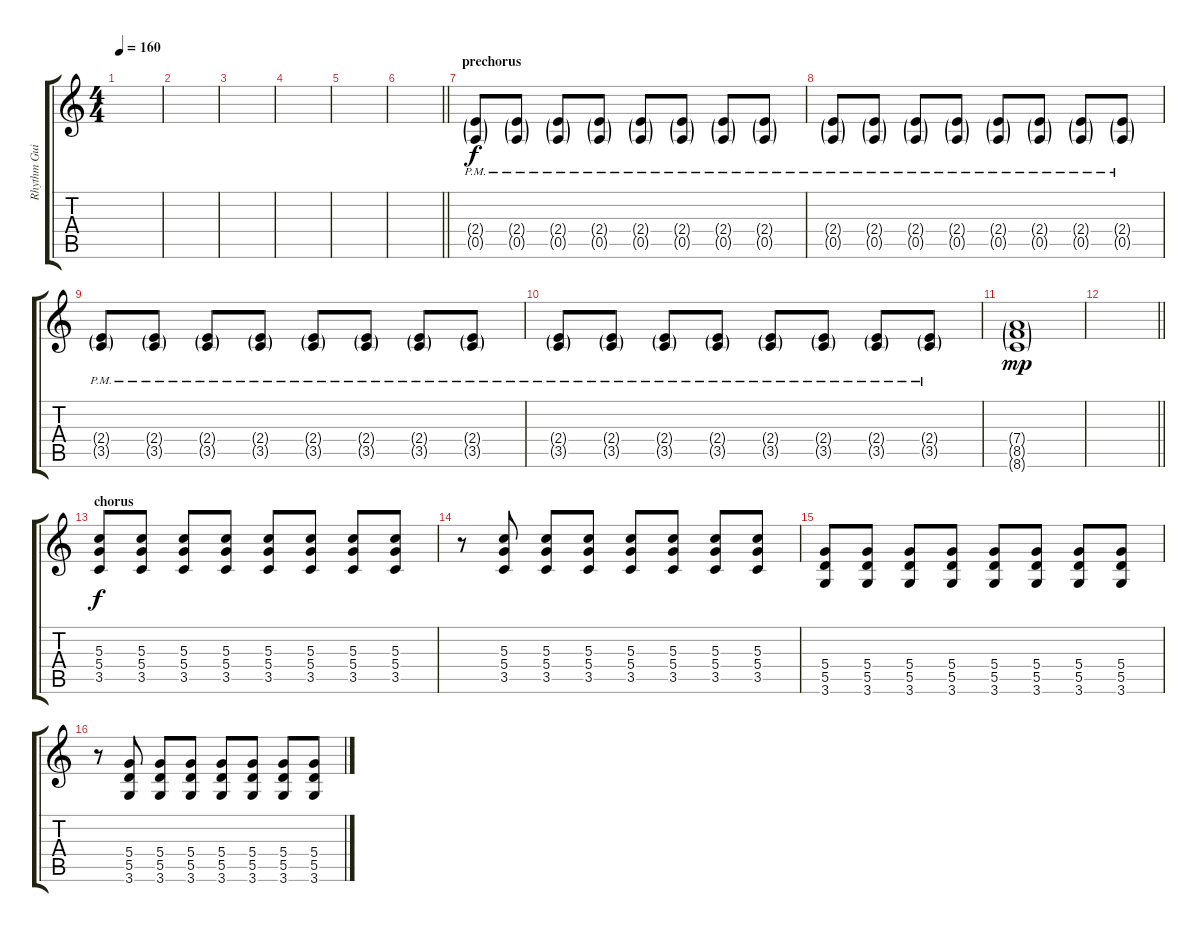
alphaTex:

\track ("Rhythm Guitar" "Rhythm Gui") {instrument distortionguitar}
\staff {score tabs}
\tuning (E4 B3 G3 D3 A2 E2) {hide}
\ts (4 4)
\tempo 160
\clef g2
\ks c
|
|
|
|
|
\barLineRight lightlight
|
\section ("" "prechorus")
(2.4{g pm} 0.5{g pm}).8 (2.4{g pm} 0.5{g pm}).8 (2.4{g pm} 0.5{g pm}).8 (2.4{g pm} 0.5{g pm}).8 (2.4{g pm} 0.5{g pm}).8 (2.4{g pm} 0.5{g pm}).8 (2.4{g pm} 0.5{g pm}).8 (2.4{g pm} 0.5{g pm}).8 |
(2.4{g pm} 0.5{g pm}).8 (2.4{g pm} 0.5{g pm}).8 (2.4{g pm} 0.5{g pm}).8 (2.4{g pm} 0.5{g pm}).8 (2.4{g pm} 0.5{g pm}).8 (2.4{g pm} 0.5{g pm}).8 (2.4{g pm} 0.5{g pm}).8 (2.4{g pm} 0.5{g pm}).8 |
(2.4{g pm} 3.5{g pm}).8 (2.4{g pm} 3.5{g pm}).8 (2.4{g pm} 3.5{g pm}).8 (2.4{g pm} 3.5{g pm}).8 (2.4{g pm} 3.5{g pm}).8 (2.4{g pm} 3.5{g pm}).8 (2.4{g pm} 3.5{g pm}).8 (2.4{g pm} 3.5{g pm}).8 |
(2.4{g pm} 3.5{g pm}).8 (2.4{g pm} 3.5{g pm}).8 (2.4{g pm} 3.5{g pm}).8 (2.4{g pm} 3.5{g pm}).8 (2.4{g pm} 3.5{g pm}).8 (2.4{g pm} 3.5{g pm}).8 (2.4{g pm} 3.5{g pm}).8 (2.4{g pm} 3.5{g pm}).8 |
(7.4{g} 8.5{g} 8.6{g}).1{dy mp} |
\barLineRight lightlight
|
\section ("" "chorus")
(5.3 5.4 3.5).8{dy f} (5.3 5.4 3.5).8 (5.3 5.4 3.5).8 (5.3 5.4 3.5).8 (5.3 5.4 3.5).8 (5.3 5.4 3.5).8 (5.3 5.4 3.5).8 (5.3 5.4 3.5).8 |
r.8 (5.3 5.4 3.5).8 (5.3 5.4 3.5).8 (5.3 5.4 3.5).8 (5.3 5.4 3.5).8 (5.3 5.4 3.5).8 (5.3 5.4 3.5).8 (5.3 5.4 3.5).8 |
(5.4 5.5 3.6).8 (5.4 5.5 3.6).8 (5.4 5.5 3.6).8 (5.4 5.5 3.6).8 (5.4 5.5 3.6).8 (5.4 5.5 3.6).8 (5.4 5.5 3.6).8 (5.4 5.5 3.6).8 |
r.8 (5.4 5.5 3.6).8 (5.4 5.5 3.6).8 (5.4 5.5 3.6).8 (5.4 5.5 3.6).8 (5.4 5.5 3.6).8 (5.4 5.5 3.6).8 (5.4 5.5 3.6).8
